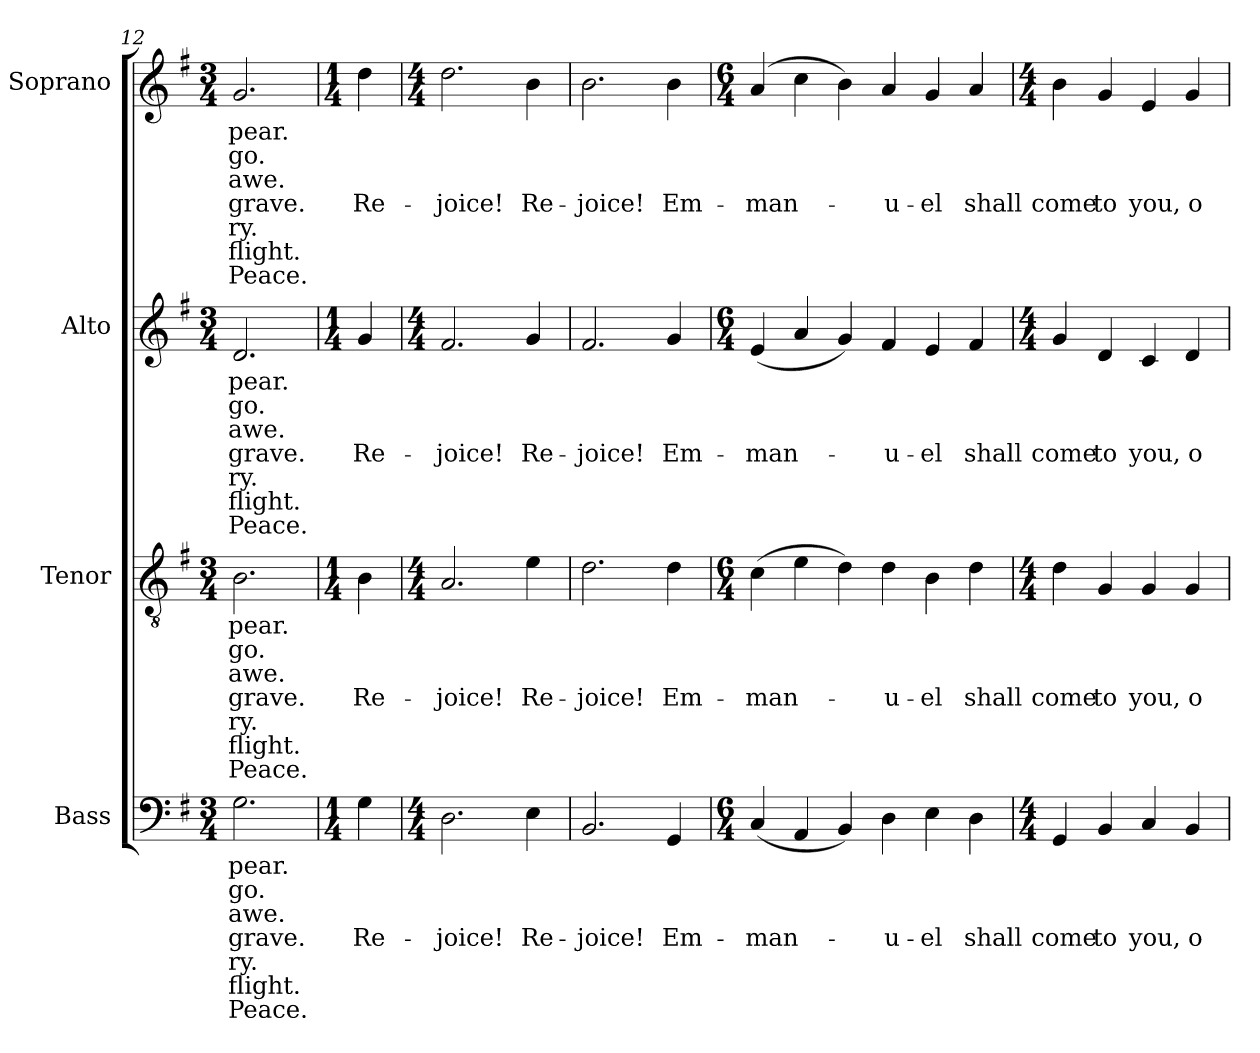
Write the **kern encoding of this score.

**kern	**text	**text	**text	**text	**text	**text	**text	**kern	**text	**text	**text	**text	**text	**text	**text	**kern	**text	**text	**text	**text	**text	**text	**text	**kern	**text	**text	**text	**text	**text	**text	**text
*part4	*part4	*part4	*part4	*part4	*part4	*part4	*part4	*part3	*part3	*part3	*part3	*part3	*part3	*part3	*part3	*part2	*part2	*part2	*part2	*part2	*part2	*part2	*part2	*part1	*part1	*part1	*part1	*part1	*part1	*part1	*part1
*staff4	*staff4	*staff4	*staff4	*staff4	*staff4	*staff4	*staff4	*staff3	*staff3	*staff3	*staff3	*staff3	*staff3	*staff3	*staff3	*staff2	*staff2	*staff2	*staff2	*staff2	*staff2	*staff2	*staff2	*staff1	*staff1	*staff1	*staff1	*staff1	*staff1	*staff1	*staff1
*I"Bass	*	*	*	*	*	*	*	*I"Tenor	*	*	*	*	*	*	*	*I"Alto	*	*	*	*	*	*	*	*I"Soprano	*	*	*	*	*	*	*
*clefF4	*	*	*	*	*	*	*	*clefGv2	*	*	*	*	*	*	*	*clefG2	*	*	*	*	*	*	*	*clefG2	*	*	*	*	*	*	*
*k[f#]	*	*	*	*	*	*	*	*k[f#]	*	*	*	*	*	*	*	*k[f#]	*	*	*	*	*	*	*	*k[f#]	*	*	*	*	*	*	*
*G:	*	*	*	*	*	*	*	*G:	*	*	*	*	*	*	*	*G:	*	*	*	*	*	*	*	*G:	*	*	*	*	*	*	*
*M3/4	*	*	*	*	*	*	*	*M3/4	*	*	*	*	*	*	*	*M3/4	*	*	*	*	*	*	*	*M3/4	*	*	*	*	*	*	*
=12	=12	=12	=12	=12	=12	=12	=12	=12	=12	=12	=12	=12	=12	=12	=12	=12	=12	=12	=12	=12	=12	=12	=12	=12	=12	=12	=12	=12	=12	=12	=12
!	!LO:LY:b	!LO:LY:b	!LO:LY:b	!LO:LY:b	!LO:LY:b	!LO:LY:b	!LO:LY:b	!	!LO:LY:b	!LO:LY:b	!LO:LY:b	!LO:LY:b	!LO:LY:b	!LO:LY:b	!LO:LY:b	!	!LO:LY:b	!LO:LY:b	!LO:LY:b	!LO:LY:b	!LO:LY:b	!LO:LY:b	!LO:LY:b	!	!LO:LY:b	!LO:LY:b	!LO:LY:b	!LO:LY:b	!LO:LY:b	!LO:LY:b	!LO:LY:b
2.G\	-pear.	go.	awe.	grave.	-ry.	flight.	Peace.	2.B\	-pear.	go.	awe.	grave.	-ry.	flight.	Peace.	2.d/	-pear.	go.	awe.	grave.	-ry.	flight.	Peace.	2.g/	-pear.	go.	awe.	grave.	-ry.	flight.	Peace.
=13	=13	=13	=13	=13	=13	=13	=13	=13	=13	=13	=13	=13	=13	=13	=13	=13	=13	=13	=13	=13	=13	=13	=13	=13	=13	=13	=13	=13	=13	=13	=13
*M1/4	*	*	*	*	*	*	*	*M1/4	*	*	*	*	*	*	*	*M1/4	*	*	*	*	*	*	*	*M1/4	*	*	*	*	*	*	*
!	!	!	!	!LO:LY:b	!	!	!	!	!	!	!	!LO:LY:b	!	!	!	!	!	!	!	!LO:LY:b	!	!	!	!	!	!	!	!LO:LY:b	!	!	!
4G\	.	.	.	Re-	.	.	.	4B\	.	.	.	Re-	.	.	.	4g/	.	.	.	Re-	.	.	.	4dd\	.	.	.	Re-	.	.	.
=14	=14	=14	=14	=14	=14	=14	=14	=14	=14	=14	=14	=14	=14	=14	=14	=14	=14	=14	=14	=14	=14	=14	=14	=14	=14	=14	=14	=14	=14	=14	=14
*M4/4	*	*	*	*	*	*	*	*M4/4	*	*	*	*	*	*	*	*M4/4	*	*	*	*	*	*	*	*M4/4	*	*	*	*	*	*	*
!	!	!	!	!LO:LY:b	!	!	!	!	!	!	!	!LO:LY:b	!	!	!	!	!	!	!	!LO:LY:b	!	!	!	!	!	!	!	!LO:LY:b	!	!	!
2.D\	.	.	.	-joice!	.	.	.	2.A/	.	.	.	-joice!	.	.	.	2.f#/	.	.	.	-joice!	.	.	.	2.dd\	.	.	.	-joice!	.	.	.
!	!	!	!	!LO:LY:b	!	!	!	!	!	!	!	!LO:LY:b	!	!	!	!	!	!	!	!LO:LY:b	!	!	!	!	!	!	!	!LO:LY:b	!	!	!
4E\	.	.	.	Re-	.	.	.	4e\	.	.	.	Re-	.	.	.	4g/	.	.	.	Re-	.	.	.	4b\	.	.	.	Re-	.	.	.
!!LO:PB:g=z
=15	=15	=15	=15	=15	=15	=15	=15	=15	=15	=15	=15	=15	=15	=15	=15	=15	=15	=15	=15	=15	=15	=15	=15	=15	=15	=15	=15	=15	=15	=15	=15
!	!	!	!	!LO:LY:b	!	!	!	!	!	!	!	!LO:LY:b	!	!	!	!	!	!	!	!LO:LY:b	!	!	!	!	!	!	!	!LO:LY:b	!	!	!
2.BB/	.	.	.	-joice!	.	.	.	2.d\	.	.	.	-joice!	.	.	.	2.f#/	.	.	.	-joice!	.	.	.	2.b\	.	.	.	-joice!	.	.	.
!	!	!	!	!LO:LY:b	!	!	!	!	!	!	!	!LO:LY:b	!	!	!	!	!	!	!	!LO:LY:b	!	!	!	!	!	!	!	!LO:LY:b	!	!	!
4GG/	.	.	.	Em-	.	.	.	4d\	.	.	.	Em-	.	.	.	4g/	.	.	.	Em-	.	.	.	4b\	.	.	.	Em-	.	.	.
=16	=16	=16	=16	=16	=16	=16	=16	=16	=16	=16	=16	=16	=16	=16	=16	=16	=16	=16	=16	=16	=16	=16	=16	=16	=16	=16	=16	=16	=16	=16	=16
*M6/4	*	*	*	*	*	*	*	*M6/4	*	*	*	*	*	*	*	*M6/4	*	*	*	*	*	*	*	*M6/4	*	*	*	*	*	*	*
!	!	!	!	!LO:LY:b	!	!	!	!	!	!	!	!LO:LY:b	!	!	!	!	!	!	!	!LO:LY:b	!	!	!	!	!	!	!	!LO:LY:b	!	!	!
(<4C/	.	.	.	-man-	.	.	.	(>4c\	.	.	.	-man-	.	.	.	(<4e/	.	.	.	-man-	.	.	.	(>4a/	.	.	.	-man-	.	.	.
4AA/	.	.	.	.	.	.	.	4e\	.	.	.	.	.	.	.	4a/	.	.	.	.	.	.	.	4cc\	.	.	.	.	.	.	.
4BB/)	.	.	.	.	.	.	.	4d\)	.	.	.	.	.	.	.	4g/)	.	.	.	.	.	.	.	4b\)	.	.	.	.	.	.	.
!	!	!	!	!LO:LY:b	!	!	!	!	!	!	!	!LO:LY:b	!	!	!	!	!	!	!	!LO:LY:b	!	!	!	!	!	!	!	!LO:LY:b	!	!	!
4D\	.	.	.	-u-	.	.	.	4d\	.	.	.	-u-	.	.	.	4f#/	.	.	.	-u-	.	.	.	4a/	.	.	.	-u-	.	.	.
!	!	!	!	!LO:LY:b	!	!	!	!	!	!	!	!LO:LY:b	!	!	!	!	!	!	!	!LO:LY:b	!	!	!	!	!	!	!	!LO:LY:b	!	!	!
4E\	.	.	.	-el	.	.	.	4B\	.	.	.	-el	.	.	.	4e/	.	.	.	-el	.	.	.	4g/	.	.	.	-el	.	.	.
!	!	!	!	!LO:LY:b	!	!	!	!	!	!	!	!LO:LY:b	!	!	!	!	!	!	!	!LO:LY:b	!	!	!	!	!	!	!	!LO:LY:b	!	!	!
4D\	.	.	.	shall	.	.	.	4d\	.	.	.	shall	.	.	.	4f#/	.	.	.	shall	.	.	.	4a/	.	.	.	shall	.	.	.
=17	=17	=17	=17	=17	=17	=17	=17	=17	=17	=17	=17	=17	=17	=17	=17	=17	=17	=17	=17	=17	=17	=17	=17	=17	=17	=17	=17	=17	=17	=17	=17
*M4/4	*	*	*	*	*	*	*	*M4/4	*	*	*	*	*	*	*	*M4/4	*	*	*	*	*	*	*	*M4/4	*	*	*	*	*	*	*
!	!	!	!	!LO:LY:b	!	!	!	!	!	!	!	!LO:LY:b	!	!	!	!	!	!	!	!LO:LY:b	!	!	!	!	!	!	!	!LO:LY:b	!	!	!
4GG/	.	.	.	come	.	.	.	4d\	.	.	.	come	.	.	.	4g/	.	.	.	come	.	.	.	4b\	.	.	.	come	.	.	.
!	!	!	!	!LO:LY:b	!	!	!	!	!	!	!	!LO:LY:b	!	!	!	!	!	!	!	!LO:LY:b	!	!	!	!	!	!	!	!LO:LY:b	!	!	!
4BB/	.	.	.	to	.	.	.	4G/	.	.	.	to	.	.	.	4d/	.	.	.	to	.	.	.	4g/	.	.	.	to	.	.	.
!	!	!	!	!LO:LY:b	!	!	!	!	!	!	!	!LO:LY:b	!	!	!	!	!	!	!	!LO:LY:b	!	!	!	!	!	!	!	!LO:LY:b	!	!	!
4C/	.	.	.	you,	.	.	.	4G/	.	.	.	you,	.	.	.	4c/	.	.	.	you,	.	.	.	4e/	.	.	.	you,	.	.	.
!	!	!	!	!LO:LY:b	!	!	!	!	!	!	!	!LO:LY:b	!	!	!	!	!	!	!	!LO:LY:b	!	!	!	!	!	!	!	!LO:LY:b	!	!	!
4BB/	.	.	.	o	.	.	.	4G/	.	.	.	o	.	.	.	4d/	.	.	.	o	.	.	.	4g/	.	.	.	o	.	.	.
=	=	=	=	=	=	=	=	=	=	=	=	=	=	=	=	=	=	=	=	=	=	=	=	=	=	=	=	=	=	=	=
*-	*-	*-	*-	*-	*-	*-	*-	*-	*-	*-	*-	*-	*-	*-	*-	*-	*-	*-	*-	*-	*-	*-	*-	*-	*-	*-	*-	*-	*-	*-	*-
